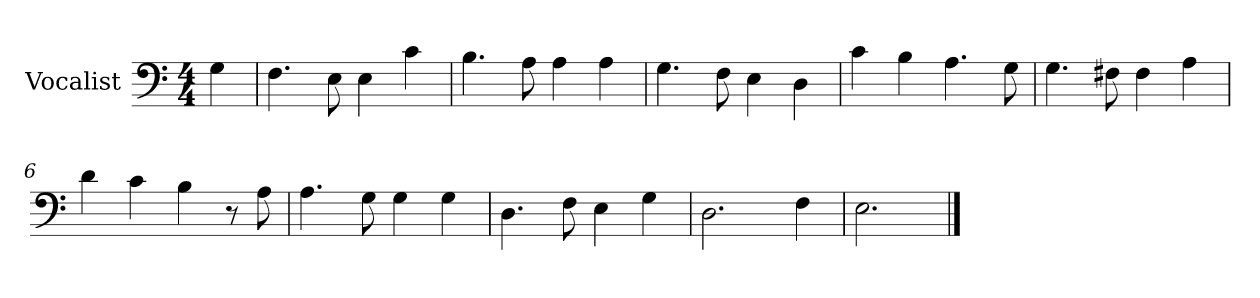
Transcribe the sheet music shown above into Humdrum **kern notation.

**kern
*part1
*staff1
*I"Vocalist
*k[]
*C:
*M4/4
=
4G
=1
4.F
8E
4E
4c
=2
4.B
8A
4A
4A
=3
4.G
8F
4E
4D
=4
4c
4B
4.A
8G
=5
4.G
8F#X
4F#
4A
=6
4d
4c
4B
8r
8A
=7
4.A
8G
4G
4G
=8
4.D
8F
4E
4G
=9
2.D
4F
=10
2.E
==
*-
